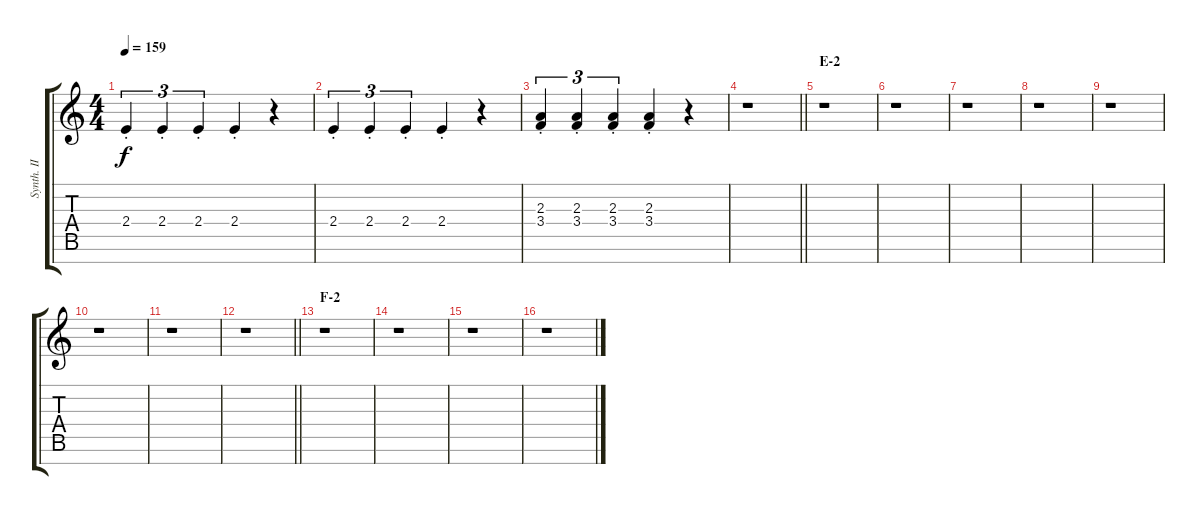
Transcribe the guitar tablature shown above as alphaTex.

\track ("Synth. II" "Synth. II") {instrument lead1square}
\staff {score tabs}
\tuning (E5 B4 G4 D4 A3 E3 B2) {hide}
\ts (4 4)
\tempo 159
\clef g2
\ks c
2.4{st}.4{tu (3 2) dy f} 2.4{st}.4{tu (3 2)} 2.4{st}.4{tu (3 2)} 2.4{st}.4 r.4 |
2.4{st}.4{tu (3 2)} 2.4{st}.4{tu (3 2)} 2.4{st}.4{tu (3 2)} 2.4{st}.4 r.4 |
(2.3{st} 3.4{st}).4{tu (3 2)} (2.3{st} 3.4{st}).4{tu (3 2)} (2.3{st} 3.4{st}).4{tu (3 2)} (2.3{st} 3.4{st}).4 r.4 |
\barLineRight lightlight
r.1 |
\section ("" "E-2")
r.1 |
r.1 |
r.1 |
r.1 |
r.1 |
r.1 |
r.1 |
\barLineRight lightlight
r.1 |
\section ("" "F-2")
r.1 |
r.1 |
r.1 |
r.1
